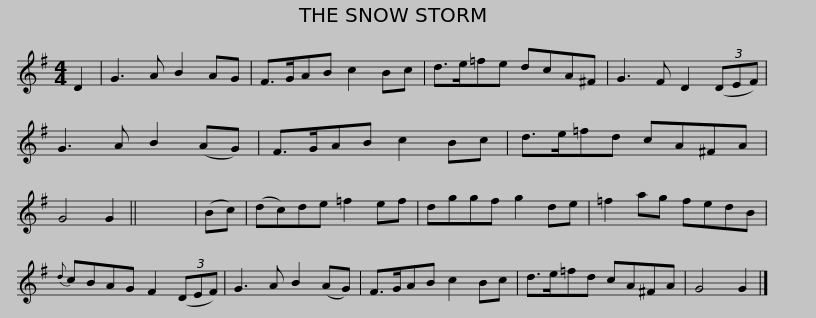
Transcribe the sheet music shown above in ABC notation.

X:1
L:1/8
M:4/4
I:linebreak $
K:G
V:1 treble
V:1
 D2 | G3 A B2 AG | F>GAB c2 Bc | d>e=fe dcA^F | G3 F D2 (3(DEF) | %5
 G3 A B2 (AG) |$ F>GAB c2 Bc | d>e=fd cA^FA | G4 G2 || x8 | %10
 (Bc) | (dc)de =f2 ef | dggf g2 de |$ =f2 ag fedB |{d} cBAG F2 (3(DEF) | %15
 G3 A B2 (AG) | F>GAB c2 Bc | d>e=fd cA^FA | G4 G2 |] %19
